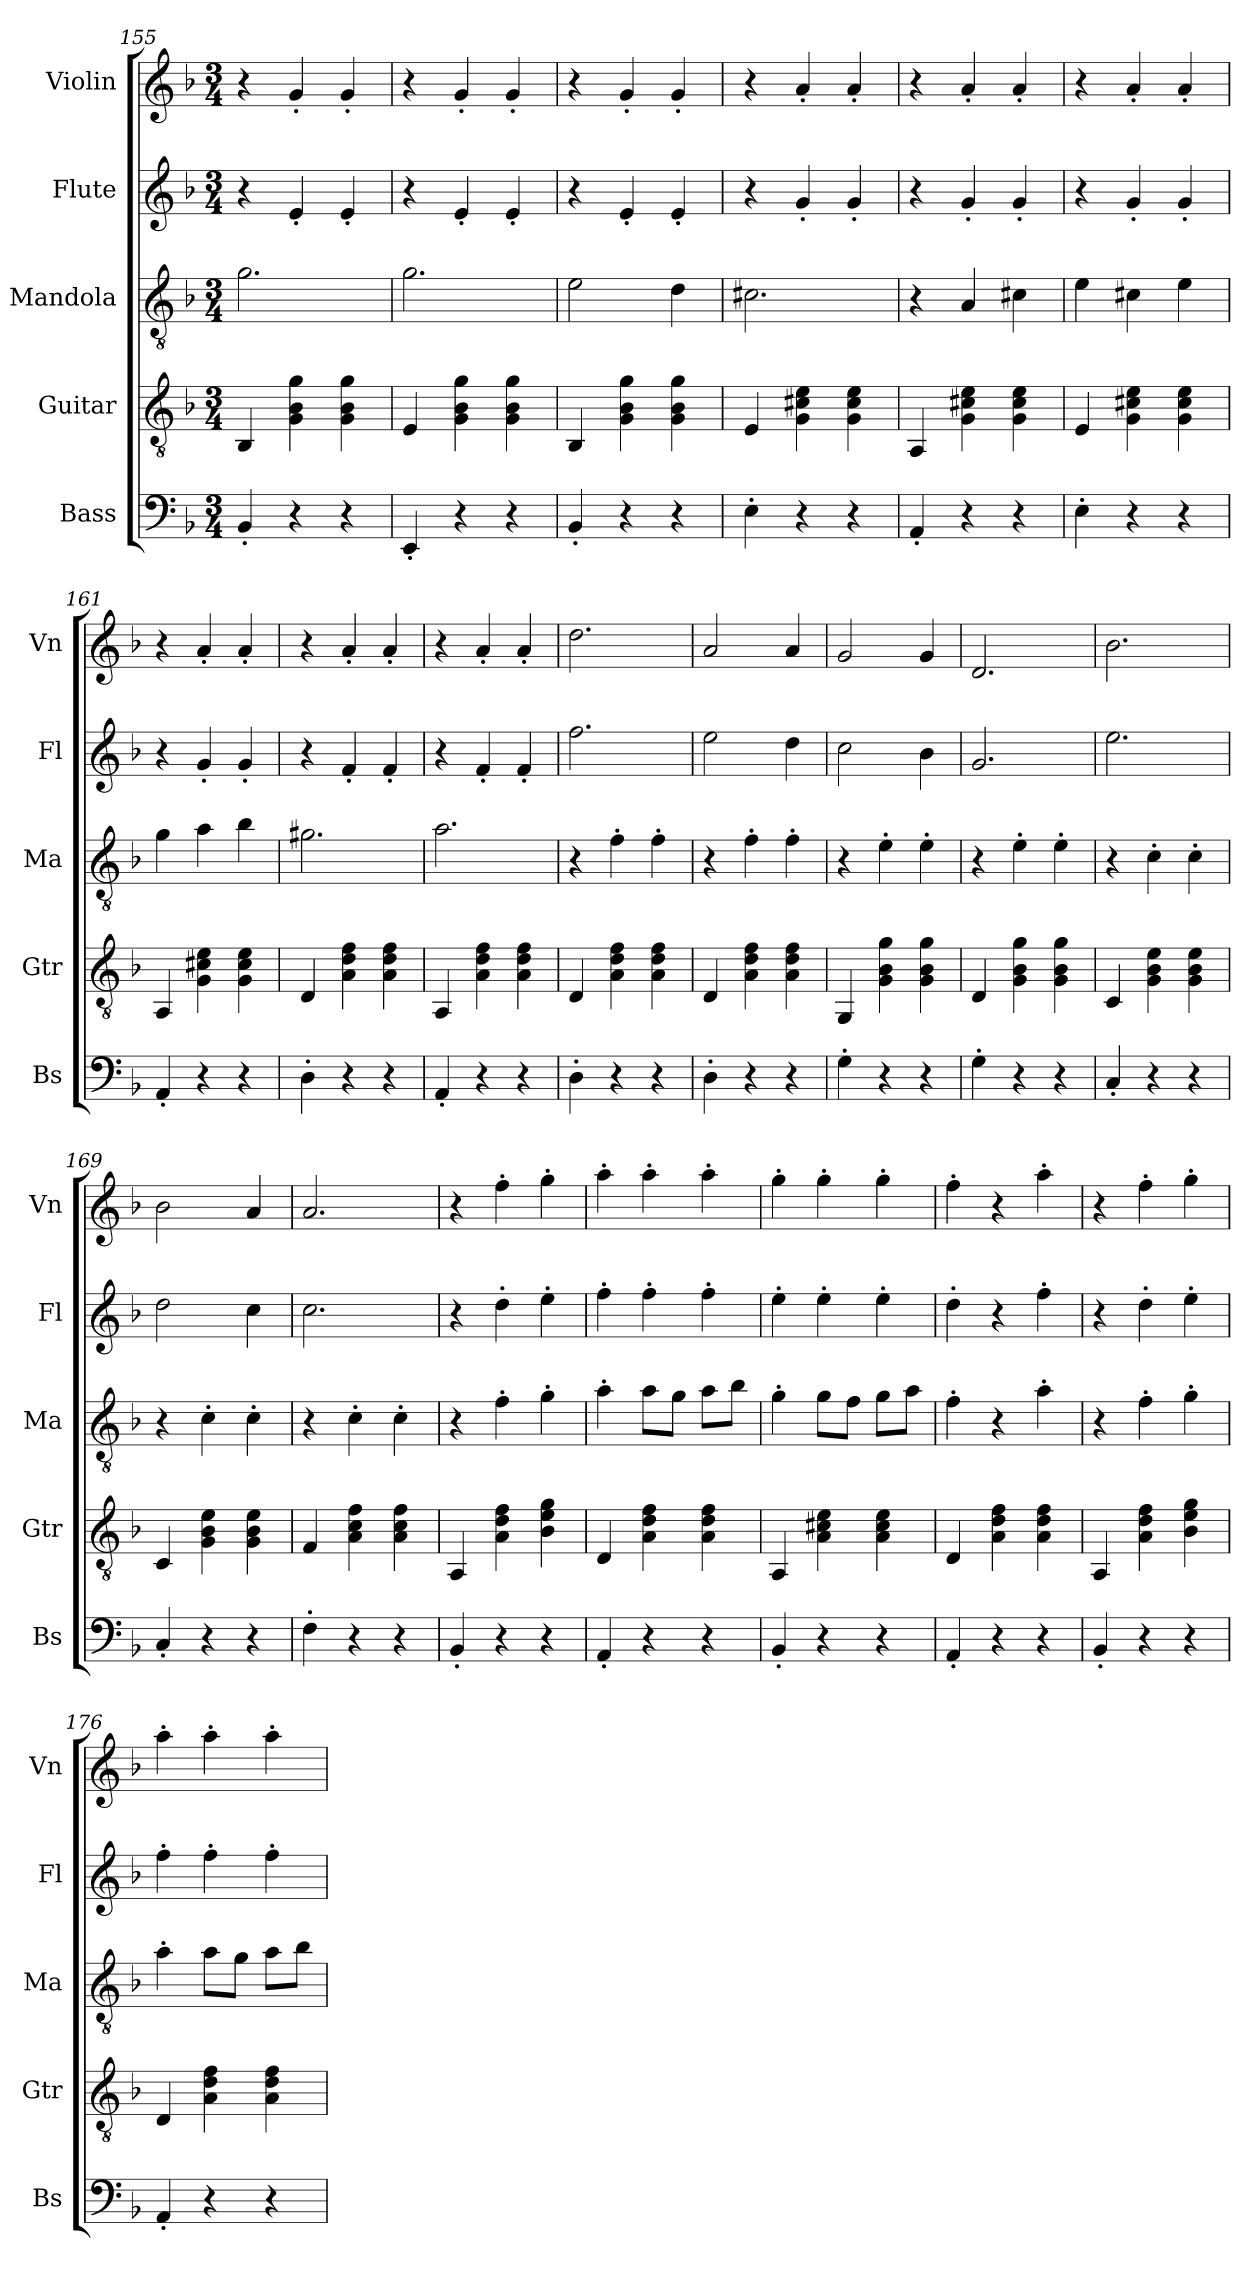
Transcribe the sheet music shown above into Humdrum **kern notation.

**kern	**kern	**kern	**kern	**kern
*part5	*part4	*part3	*part2	*part1
*staff5	*staff4	*staff3	*staff2	*staff1
*I"Bass	*I"Guitar	*I"Mandola	*I"Flute	*I"Violin
*I'Bs	*I'Gtr	*I'Ma	*I'Fl	*I'Vn
*clefF4	*clefGv2	*clefGv2	*clefG2	*clefG2
*ITrd7c12	*	*	*	*
*k[b-]	*k[b-]	*k[b-]	*k[b-]	*k[b-]
*M3/4	*M3/4	*M3/4	*M3/4	*M3/4
=155	=155	=155	=155	=155
4BBB-'/	4BB-/	2.g\	4r	4r
4r	4G\ 4B-\ 4g\	.	4e'/	4g'/
4r	4G\ 4B-\ 4g\	.	4e'/	4g'/
=156	=156	=156	=156	=156
4EEE'/	4E/	2.g\	4r	4r
4r	4G\ 4B-\ 4g\	.	4e'/	4g'/
4r	4G\ 4B-\ 4g\	.	4e'/	4g'/
=157	=157	=157	=157	=157
4BBB-'/	4BB-/	2e\	4r	4r
4r	4G\ 4B-\ 4g\	.	4e'/	4g'/
4r	4G\ 4B-\ 4g\	4d\	4e'/	4g'/
=158	=158	=158	=158	=158
4EE'\	4E/	2.c#X\	4r	4r
4r	4G\ 4c#X\ 4e\	.	4g'/	4a'/
4r	4G\ 4c#\ 4e\	.	4g'/	4a'/
=159	=159	=159	=159	=159
4AAA'/	4AA/	4r	4r	4r
4r	4G\ 4c#X\ 4e\	4A/	4g'/	4a'/
4r	4G\ 4c#\ 4e\	4c#X\	4g'/	4a'/
=160	=160	=160	=160	=160
4EE'\	4E/	4e\	4r	4r
4r	4G\ 4c#X\ 4e\	4c#X\	4g'/	4a'/
4r	4G\ 4c#\ 4e\	4e\	4g'/	4a'/
!!LO:LB:g=z
=161	=161	=161	=161	=161
4AAA'/	4AA/	4g\	4r	4r
4r	4G\ 4c#X\ 4e\	4a\	4g'/	4a'/
4r	4G\ 4c#\ 4e\	4b-\	4g'/	4a'/
=162	=162	=162	=162	=162
4DD'\	4D/	2.g#X\	4r	4r
4r	4A\ 4d\ 4f\	.	4f'/	4a'/
4r	4A\ 4d\ 4f\	.	4f'/	4a'/
=163	=163	=163	=163	=163
4AAA'/	4AA/	2.a\	4r	4r
4r	4A\ 4d\ 4f\	.	4f'/	4a'/
4r	4A\ 4d\ 4f\	.	4f'/	4a'/
=164	=164	=164	=164	=164
4DD'\	4D/	4r	2.ff\	2.dd\
4r	4A\ 4d\ 4f\	4f'\	.	.
4r	4A\ 4d\ 4f\	4f'\	.	.
=165	=165	=165	=165	=165
4DD'\	4D/	4r	2ee\	2a/
4r	4A\ 4d\ 4f\	4f'\	.	.
4r	4A\ 4d\ 4f\	4f'\	4dd\	4a/
=166	=166	=166	=166	=166
4GG'\	4GG/	4r	2cc\	2g/
4r	4G\ 4B-\ 4g\	4e'\	.	.
4r	4G\ 4B-\ 4g\	4e'\	4b-\	4g/
=167	=167	=167	=167	=167
4GG'\	4D/	4r	2.g/	2.d/
4r	4G\ 4B-\ 4g\	4e'\	.	.
4r	4G\ 4B-\ 4g\	4e'\	.	.
=168	=168	=168	=168	=168
4CC'/	4C/	4r	2.ee\	2.b-\
4r	4G\ 4B-\ 4e\	4c'\	.	.
4r	4G\ 4B-\ 4e\	4c'\	.	.
=169	=169	=169	=169	=169
4CC'/	4C/	4r	2dd\	2b-\
4r	4G\ 4B-\ 4e\	4c'\	.	.
4r	4G\ 4B-\ 4e\	4c'\	4cc\	4a/
!!LO:PB:g=z
=170	=170	=170	=170	=170
4FF'\	4F/	4r	2.cc\	2.a/
4r	4A\ 4c\ 4f\	4c'\	.	.
4r	4A\ 4c\ 4f\	4c'\	.	.
=171	=171	=171	=171	=171
4BBB-'/	4AA/	4r	4r	4r
4r	4A\ 4d\ 4f\	4f'\	4dd'\	4ff'\
4r	4B-\ 4e\ 4g\	4g'\	4ee'\	4gg'\
=172	=172	=172	=172	=172
4AAA'/	4D/	4a'\	4ff'\	4aa'\
4r	4A\ 4d\ 4f\	8a\L	4ff'\	4aa'\
.	.	8g\J	.	.
4r	4A\ 4d\ 4f\	8a\L	4ff'\	4aa'\
.	.	8b-\J	.	.
=173	=173	=173	=173	=173
4BBB-'/	4AA/	4g'\	4ee'\	4gg'\
4r	4A\ 4c#X\ 4e\	8g\L	4ee'\	4gg'\
.	.	8f\J	.	.
4r	4A\ 4c#\ 4e\	8g\L	4ee'\	4gg'\
.	.	8a\J	.	.
=174	=174	=174	=174	=174
4AAA'/	4D/	4f'\	4dd'\	4ff'\
4r	4A\ 4d\ 4f\	4r	4r	4r
4r	4A\ 4d\ 4f\	4a'\	4ff'\	4aa'\
=175	=175	=175	=175	=175
4BBB-'/	4AA/	4r	4r	4r
4r	4A\ 4d\ 4f\	4f'\	4dd'\	4ff'\
4r	4B-\ 4e\ 4g\	4g'\	4ee'\	4gg'\
=176	=176	=176	=176	=176
4AAA'/	4D/	4a'\	4ff'\	4aa'\
4r	4A\ 4d\ 4f\	8a\L	4ff'\	4aa'\
.	.	8g\J	.	.
4r	4A\ 4d\ 4f\	8a\L	4ff'\	4aa'\
.	.	8b-\J	.	.
=	=	=	=	=
*-	*-	*-	*-	*-
